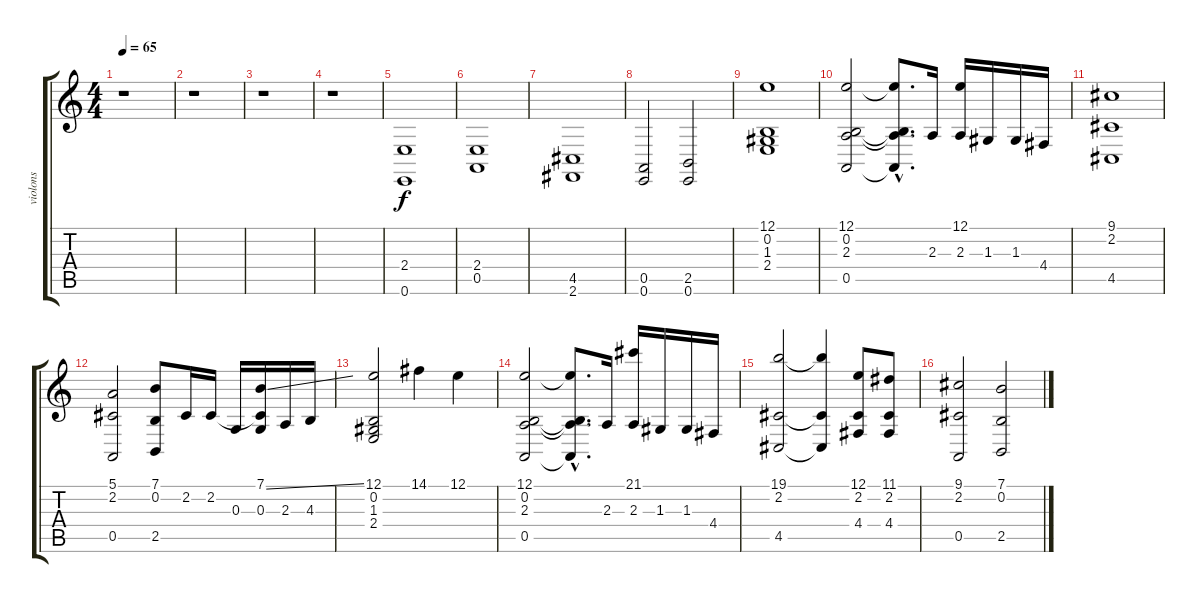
\track ("violons" "violons") {instrument stringensemble2}
\staff {score tabs}
\tuning (E4 B3 G3 D3 A2 E2) {hide}
\ts (4 4)
\tempo 65
\clef g2
\ks c
r.1{dy f instrument stringensemble2} |
r.1 |
r.1 |
r.1 |
(2.4 0.6).1 |
(2.4 0.5).1 |
(4.5 2.6).1 |
(0.5 0.6).2 (2.5 0.6).2 |
(12.1 0.2 1.3 2.4).1 |
(12.1 0.2 2.3 0.5).2 (12.1{hac t} 0.2{hac t} 2.3{hac t} 0.5{hac t}).8{d} 2.3.16 (12.1 2.3).16 1.3.16 1.3.16 4.4.16 |
(9.1 2.2 4.5).1 |
(5.1 2.2 0.5).2 (7.1 0.2 2.5).8 2.2.16 2.2.16 0.3.16 (7.1{ss} 2.2{t} 0.3).16 2.3.16 4.3.16 |
(12.1 0.2 1.3 2.4).2 14.1.4 12.1.4 |
(12.1 0.2 2.3 0.5).2 (12.1{hac t} 0.2{hac t} 2.3{hac t} 0.5{hac t}).8{d} 2.3.16 (21.1 2.3).16 1.3.16 1.3.16 4.4.16 |
(19.1 2.2 4.5).2 (19.1{t} 2.2{t} 4.5{t}).4 (12.1 2.2 4.4).8 (11.1 2.2 4.4).8 |
(9.1 2.2 0.5).2 (7.1 0.2 2.5).2
